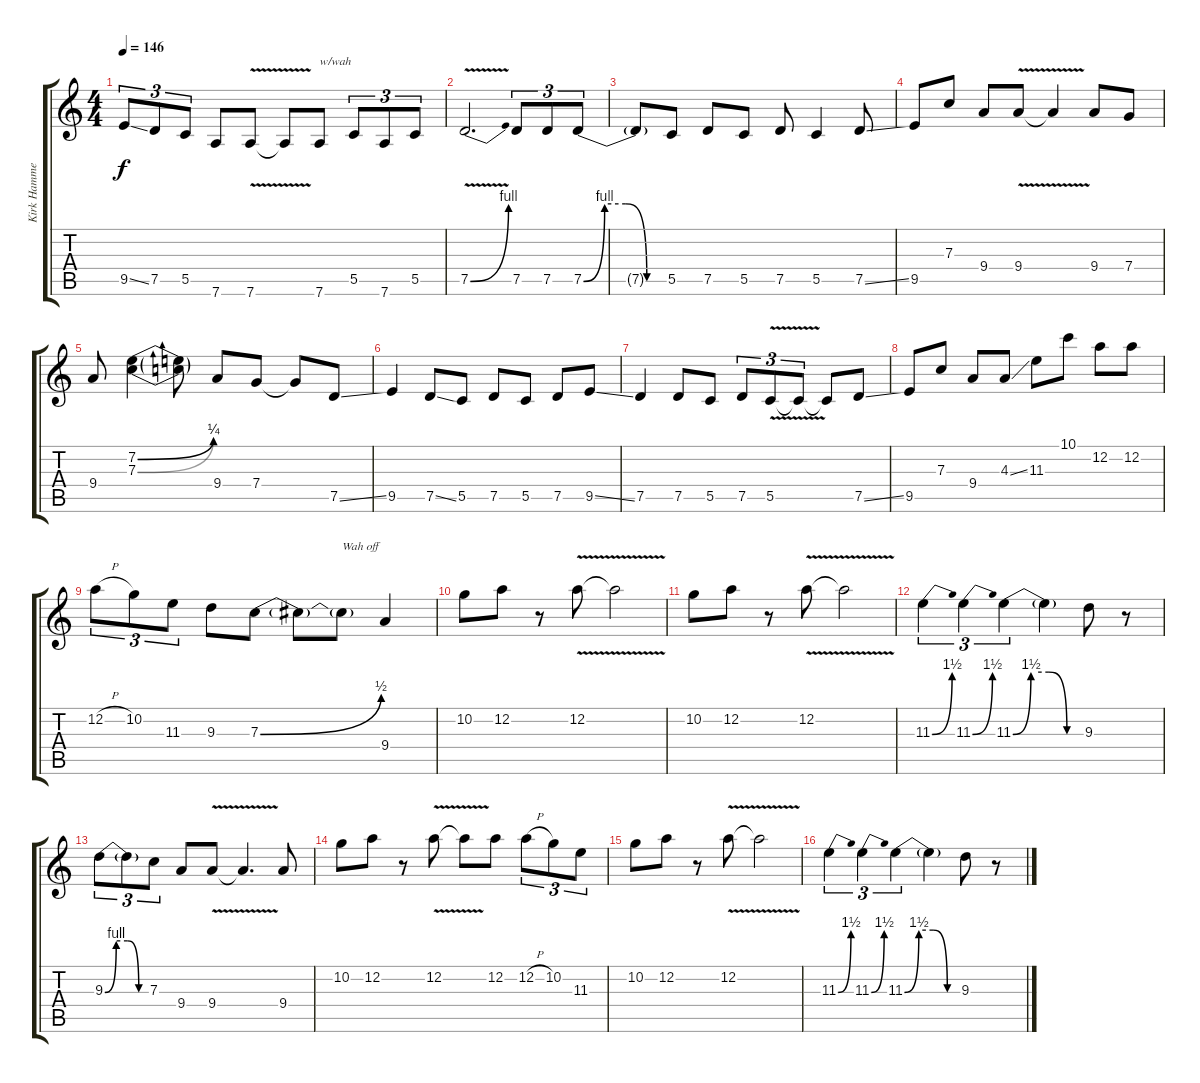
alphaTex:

\track ("Kirk Hammett" "Kirk Hamme") {instrument distortionguitar}
\staff {score tabs}
\tuning (D4 A3 F3 C3 G2 D2) {hide}
\ts (4 4)
\tempo 146
\clef g2
\ks c
9.5{ss}.8{tu (3 2) dy f} 7.5.8{tu (3 2)} 5.5.8{tu (3 2)} 7.6.8 7.6{v}.8 7.6{t}.8 7.6.8{txt "w/wah"} 5.5.8{tu (3 2)} 7.6.8{tu (3 2)} 5.5.8{tu (3 2)} |
7.5{be (bend 0 0 60 4) v}.2{d} 7.5.8{tu (3 2)} 7.5.8{tu (3 2)} 7.5{be (custom 0 0 15 4 30 4 45 0 60 0)}.8{tu (3 2)} |
7.5{t}.8 5.5.8 7.5.8 5.5.8 7.5.8 5.5.4 7.5{ss}.8 |
9.5.8 7.3.8 9.4.8 9.4{v}.8 9.4{t}.4 9.4.8 7.4.8 |
9.4.8 (7.2{be (bend 0 0 60 1)} 7.3{be (bend 0 0 60 1)}).4 (7.2{t} 7.3{t}).8 9.4.8 7.4.8 7.4{t}.8 7.5{ss}.8 |
9.5.4 7.5{ss}.8 5.5.8 7.5.8 5.5.8 7.5.8 9.5{ss}.8 |
7.5.4 7.5.8 5.5.8 7.5.8{tu (3 2)} 5.5{v}.8{tu (3 2)} 5.5{t}.8{tu (3 2)} 5.5{t}.8 7.5{ss}.8 |
9.5.8 7.3.8 9.4.8 4.3{ss}.8 11.3.8 10.1.8 12.2.8 12.2.8 |
12.2{h}.8{tu (3 2)} 10.2.8{tu (3 2)} 11.3.8{tu (3 2)} 9.3.8 7.3{be (bend 0 0 60 2)}.8 7.3{t}.8 7.3{t}.8{txt "Wah off"} 9.4.4 |
10.2.8 12.2.8 r.8 12.2{v}.8 12.2{t}.2 |
10.2.8 12.2.8 r.8 12.2{v}.8 12.2{t}.2 |
11.3{be (bend 0 0 60 6)}.4{tu (3 2)} 11.3{be (bend 0 0 60 6)}.4{tu (3 2)} 11.3{be (custom 0 0 15 6 30 6 45 0 60 0)}.4{tu (3 2)} 11.3{t}.4 9.3.8 r.8 |
9.3{be (custom 0 0 15 4 30 4 45 0 60 0)}.8{tu (3 2)} 9.3{t}.8{tu (3 2)} 7.3.8{tu (3 2)} 9.4.8 9.4{v}.8 9.4{t}.4{d} 9.4.8 |
10.2.8 12.2.8 r.8 12.2{v}.8 12.2{t}.8 12.2.8 12.2{h}.8{tu (3 2)} 10.2.8{tu (3 2)} 11.3.8{tu (3 2)} |
10.2.8 12.2.8 r.8 12.2{v}.8 12.2{t}.2 |
11.3{be (bend 0 0 60 6)}.4{tu (3 2)} 11.3{be (bend 0 0 60 6)}.4{tu (3 2)} 11.3{be (custom 0 0 15 6 30 6 45 0 60 0)}.4{tu (3 2)} 11.3{t}.4 9.3.8 r.8
